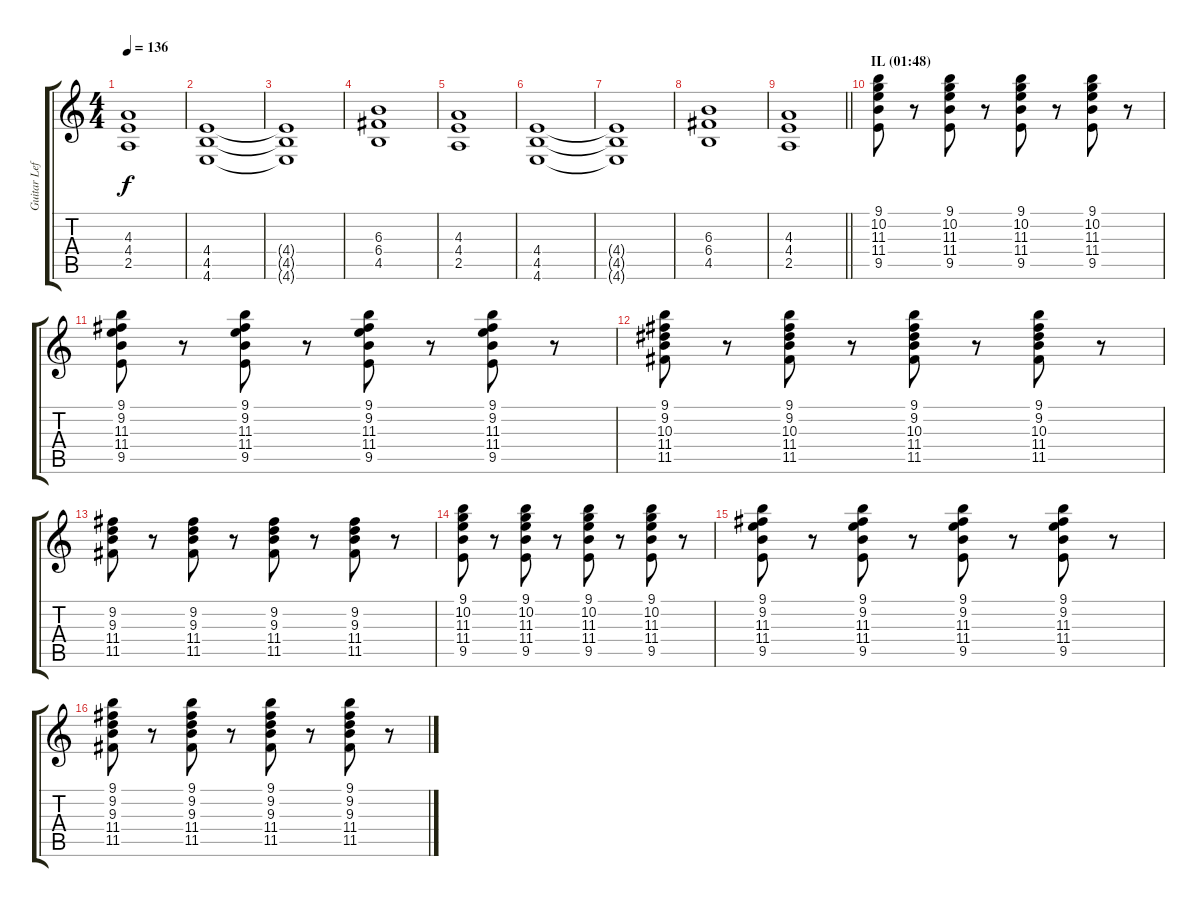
\track ("Guitar Left" "Guitar Lef") {instrument distortionguitar}
\staff {score tabs}
\tuning (D4 A3 F3 C3 G2 C2) {hide}
\ts (4 4)
\tempo 136
\clef g2
\ks c
(4.3 4.4 2.5).1{dy f} |
(4.4 4.5 4.6).1 |
(4.4{t} 4.5{t} 4.6{t}).1 |
(6.3 6.4 4.5).1 |
(4.3 4.4 2.5).1 |
(4.4 4.5 4.6).1 |
(4.4{t} 4.5{t} 4.6{t}).1 |
(6.3 6.4 4.5).1 |
\barLineRight lightlight
(4.3 4.4 2.5).1 |
\section ("" "IL (01:48)")
(9.1 10.2 11.3 11.4 9.5).8 r.8 (9.1 10.2 11.3 11.4 9.5).8 r.8 (9.1 10.2 11.3 11.4 9.5).8 r.8 (9.1 10.2 11.3 11.4 9.5).8 r.8 |
(9.1 9.2 11.3 11.4 9.5).8 r.8 (9.1 9.2 11.3 11.4 9.5).8 r.8 (9.1 9.2 11.3 11.4 9.5).8 r.8 (9.1 9.2 11.3 11.4 9.5).8 r.8 |
(9.1 9.2 10.3 11.4 11.5).8 r.8 (9.1 9.2 10.3 11.4 11.5).8 r.8 (9.1 9.2 10.3 11.4 11.5).8 r.8 (9.1 9.2 10.3 11.4 11.5).8 r.8 |
(9.2 9.3 11.4 11.5).8 r.8 (9.2 9.3 11.4 11.5).8 r.8 (9.2 9.3 11.4 11.5).8 r.8 (9.2 9.3 11.4 11.5).8 r.8 |
(9.1 10.2 11.3 11.4 9.5).8 r.8 (9.1 10.2 11.3 11.4 9.5).8 r.8 (9.1 10.2 11.3 11.4 9.5).8 r.8 (9.1 10.2 11.3 11.4 9.5).8 r.8 |
(9.1 9.2 11.3 11.4 9.5).8 r.8 (9.1 9.2 11.3 11.4 9.5).8 r.8 (9.1 9.2 11.3 11.4 9.5).8 r.8 (9.1 9.2 11.3 11.4 9.5).8 r.8 |
(9.1 9.2 9.3 11.4 11.5).8 r.8 (9.1 9.2 9.3 11.4 11.5).8 r.8 (9.1 9.2 9.3 11.4 11.5).8 r.8 (9.1 9.2 9.3 11.4 11.5).8 r.8
